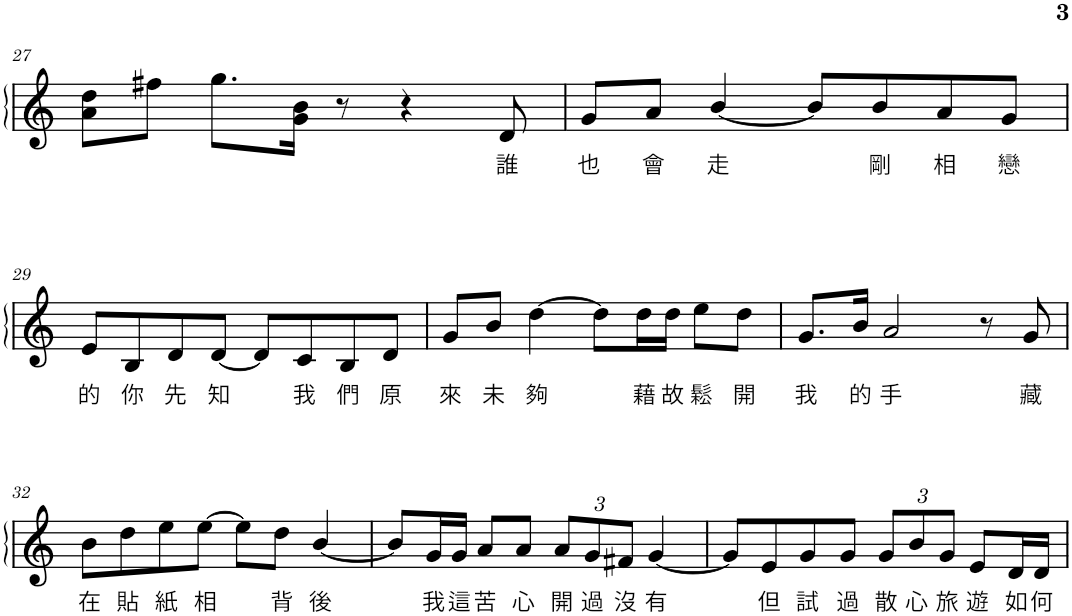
**kern	**text
*part1	*part1
*staff1	*staff1
*I"Piano	*
*I'Pno	*
!!LO:PB:g=z
*clefG2	*
*k[]	*
*M4/4	*
=27	=27
8a\ 8dd\L	.
8ff#X\J	.
8.gg\L	.
16g\ 16b\Jk	.
8r	.
4r	.
!	!LO:LY:b
8d/	誰
=28	=28
!	!LO:LY:b
8g/L	也
!	!LO:LY:b
8a/J	會
!	!LO:LY:b
[4b/	走
8b/L]	.
!	!LO:LY:b
8b/	剛
!	!LO:LY:b
8a/	相
!	!LO:LY:b
8g/J	戀
!!LO:LB:g=z
=29	=29
!	!LO:LY:b
8e/L	的
!	!LO:LY:b
8B/	你
!	!LO:LY:b
8d/	先
!	!LO:LY:b
[<8d/J	知
8d/L]	.
!	!LO:LY:b
8c/	我
!	!LO:LY:b
8B/	們
!	!LO:LY:b
8d/J	原
=30	=30
!	!LO:LY:b
8g/L	來
!	!LO:LY:b
8b/J	未
!	!LO:LY:b
[>4dd\	夠
8dd\L]	.
!	!LO:LY:b
16dd\L	藉
!	!LO:LY:b
16dd\JJ	故
!	!LO:LY:b
8ee\L	鬆
!	!LO:LY:b
8dd\J	開
=31	=31
!	!LO:LY:b
8.g/L	我
!	!LO:LY:b
16b/Jk	的
!	!LO:LY:b
2a/	手
8r	.
!	!LO:LY:b
8g/	藏
!!LO:LB:g=z
=32	=32
!	!LO:LY:b
8b\L	在
!	!LO:LY:b
8dd\	貼
!	!LO:LY:b
8ee\	紙
!	!LO:LY:b
[8ee\J	相
8ee\L]	.
!	!LO:LY:b
8dd\J	背
!	!LO:LY:b
[4b/	後
=33	=33
8b/L]	.
!	!LO:LY:b
16g/L	我
!	!LO:LY:b
16g/JJ	這
!	!LO:LY:b
8a/L	苦
!	!LO:LY:b
8a/J	心
*Xbrackettup	*
!	!LO:LY:b
12a/L	開
!	!LO:LY:b
12g/	過
!	!LO:LY:b
12f#X/J	沒
!	!LO:LY:b
[<4g/	有
=34	=34
8g/L]	.
!	!LO:LY:b
8e/	但
!	!LO:LY:b
8g/	試
!	!LO:LY:b
8g/J	過
!	!LO:LY:b
12g/L	散
!	!LO:LY:b
12b/	心
!	!LO:LY:b
12g/J	旅
!	!LO:LY:b
8e/L	遊
!	!LO:LY:b
16d/L	如
!	!LO:LY:b
16d/JJ	何
=	=
*-	*-
